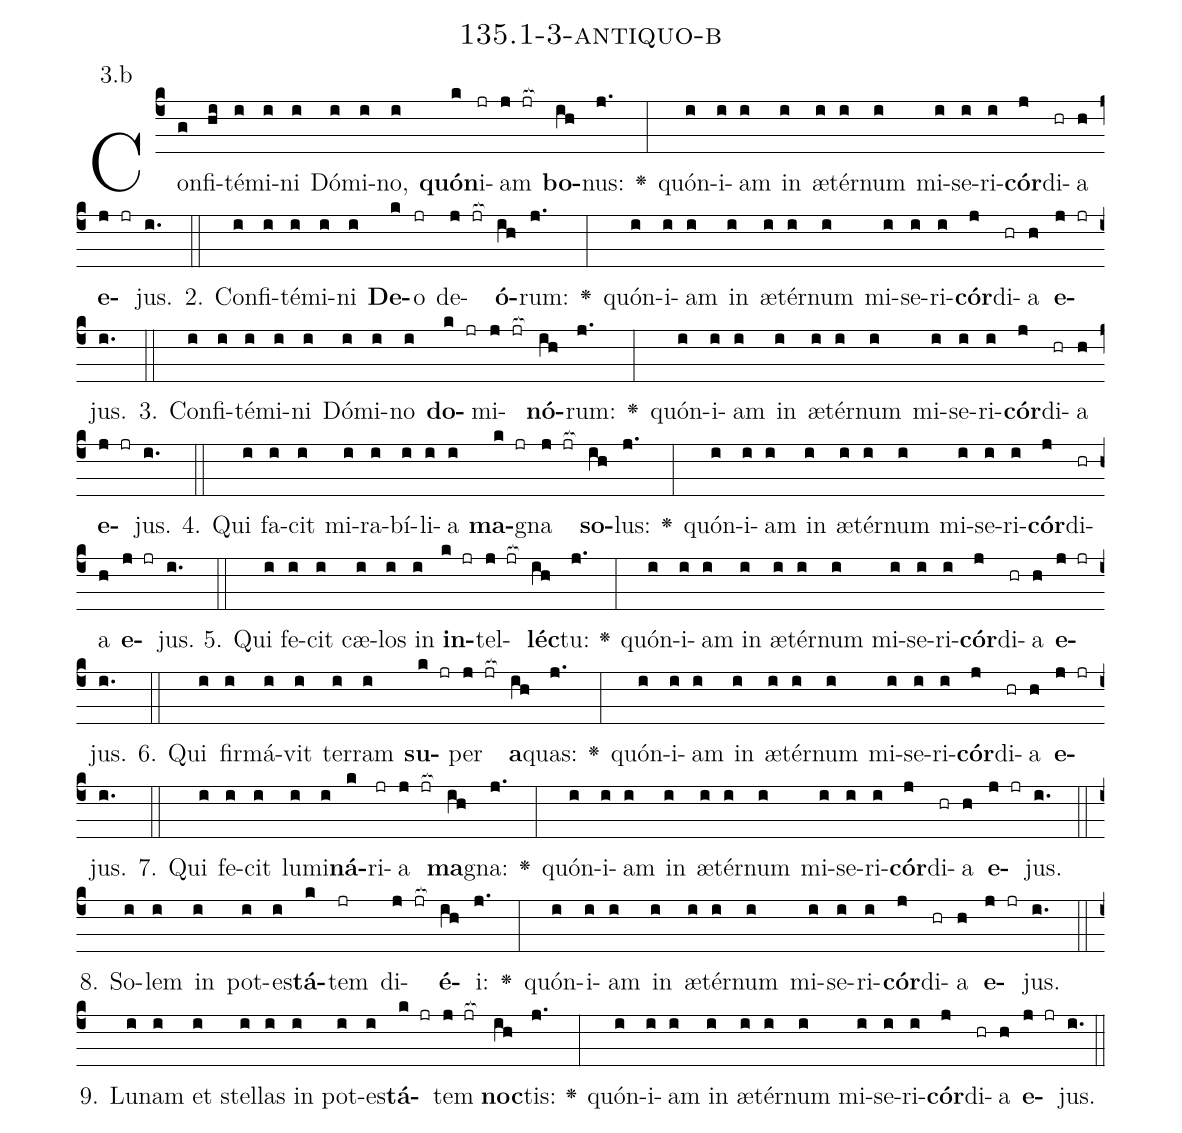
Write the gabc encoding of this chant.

name: 135.1-3-antiquo-b;
annotation: 3.b;
%%
(c4)Con(g)fi(hi)té(i)mi(i)ni(i) Dó(i)mi(i)no,(i) <b>quón</b>(k)i(jr)am(j jr[ocb:1{]) <b>bo</b>(ih[ocb:0}])nus:(j.) <v>\greheightstar</v>(:) quón(i)i(i)am(i) in(i) æ(i)tér(i)num(i) mi(i)se(i)ri(i)<b>cór</b>(j)di(hr)a(h) <b>e</b>(j jr)jus.(i.) (::)
2. Con(i)fi(i)té(i)mi(i)ni(i) <b>De</b>(k)o(jr) de(j jr[ocb:1{])<b>ó</b>(ih[ocb:0}])rum:(j.) <v>\greheightstar</v>(:) quón(i)i(i)am(i) in(i) æ(i)tér(i)num(i) mi(i)se(i)ri(i)<b>cór</b>(j)di(hr)a(h) <b>e</b>(j jr)jus.(i.) (::)
3. Con(i)fi(i)té(i)mi(i)ni(i) Dó(i)mi(i)no(i) <b>do</b>(k jr)mi(j jr[ocb:1{])<b>nó</b>(ih[ocb:0}])rum:(j.) <v>\greheightstar</v>(:) quón(i)i(i)am(i) in(i) æ(i)tér(i)num(i) mi(i)se(i)ri(i)<b>cór</b>(j)di(hr)a(h) <b>e</b>(j jr)jus.(i.) (::)
4. Qui(i) fa(i)cit(i) mi(i)ra(i)bí(i)li(i)a(i) <b>ma</b>(k jr)gna(j jr[ocb:1{]) <b>so</b>(ih[ocb:0}])lus:(j.) <v>\greheightstar</v>(:) quón(i)i(i)am(i) in(i) æ(i)tér(i)num(i) mi(i)se(i)ri(i)<b>cór</b>(j)di(hr)a(h) <b>e</b>(j jr)jus.(i.) (::)
5. Qui(i) fe(i)cit(i) cæ(i)los(i) in(i) <b>in</b>(k jr)tel(j jr[ocb:1{])<b>léc</b>(ih[ocb:0}])tu:(j.) <v>\greheightstar</v>(:) quón(i)i(i)am(i) in(i) æ(i)tér(i)num(i) mi(i)se(i)ri(i)<b>cór</b>(j)di(hr)a(h) <b>e</b>(j jr)jus.(i.) (::)
6. Qui(i) fir(i)má(i)vit(i) ter(i)ram(i) <b>su</b>(k jr)per(j jr[ocb:1{]) <b>a</b>(ih[ocb:0}])quas:(j.) <v>\greheightstar</v>(:) quón(i)i(i)am(i) in(i) æ(i)tér(i)num(i) mi(i)se(i)ri(i)<b>cór</b>(j)di(hr)a(h) <b>e</b>(j jr)jus.(i.) (::)
7. Qui(i) fe(i)cit(i) lu(i)mi(i)<b>ná</b>(k)ri(jr)a(j jr[ocb:1{]) <b>ma</b>(ih[ocb:0}])gna:(j.) <v>\greheightstar</v>(:) quón(i)i(i)am(i) in(i) æ(i)tér(i)num(i) mi(i)se(i)ri(i)<b>cór</b>(j)di(hr)a(h) <b>e</b>(j jr)jus.(i.) (::)
8. So(i)lem(i) in(i) pot(i)es(i)<b>tá</b>(k)tem(jr) di(j jr[ocb:1{])<b>é</b>(ih[ocb:0}])i:(j.) <v>\greheightstar</v>(:) quón(i)i(i)am(i) in(i) æ(i)tér(i)num(i) mi(i)se(i)ri(i)<b>cór</b>(j)di(hr)a(h) <b>e</b>(j jr)jus.(i.) (::)
9. Lu(i)nam(i) et(i) stel(i)las(i) in(i) pot(i)es(i)<b>tá</b>(k jr)tem(j jr[ocb:1{]) <b>noc</b>(ih[ocb:0}])tis:(j.) <v>\greheightstar</v>(:) quón(i)i(i)am(i) in(i) æ(i)tér(i)num(i) mi(i)se(i)ri(i)<b>cór</b>(j)di(hr)a(h) <b>e</b>(j jr)jus.(i.) (::)
